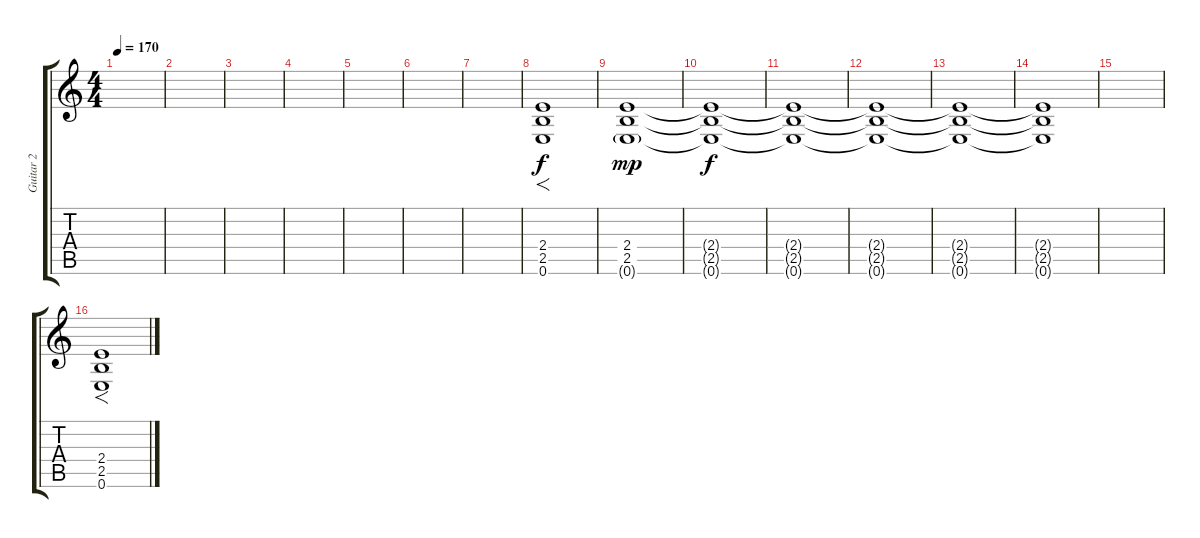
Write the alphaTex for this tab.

\track ("Guitar 2" "Guitar 2") {instrument overdrivenguitar}
\staff {score tabs}
\tuning (E4 B3 G3 D3 A2 E2) {hide}
\ts (4 4)
\tempo 170
\clef g2
\ks c
|
|
|
|
|
|
|
(2.4 2.5 0.6).1{f} |
(2.4 2.5 0.6{g}).1{dy mp} |
(2.4{t} 2.5{t} 0.6{t}).1{dy f} |
(2.4{t} 2.5{t} 0.6{t}).1 |
(2.4{t} 2.5{t} 0.6{t}).1 |
(2.4{t} 2.5{t} 0.6{t}).1 |
(2.4{t} 2.5{t} 0.6{t}).1 |
|
(2.4 2.5 0.6).1{f}
